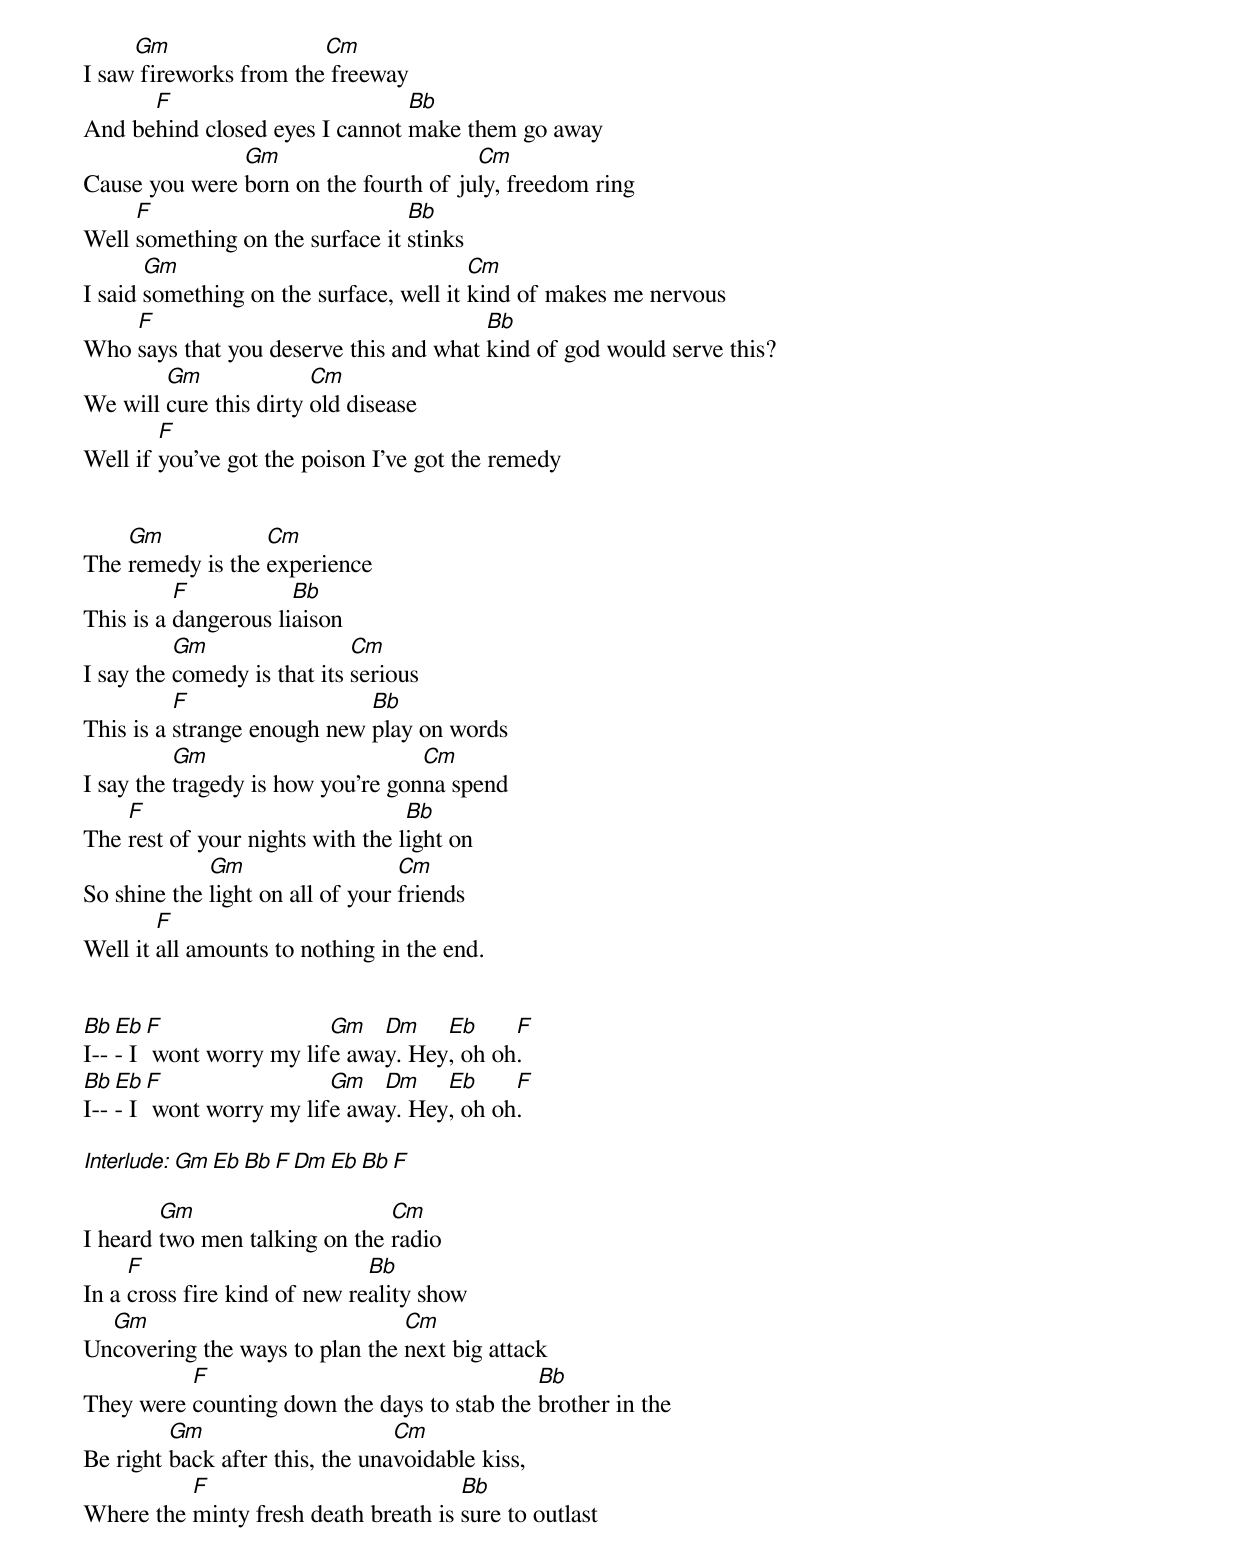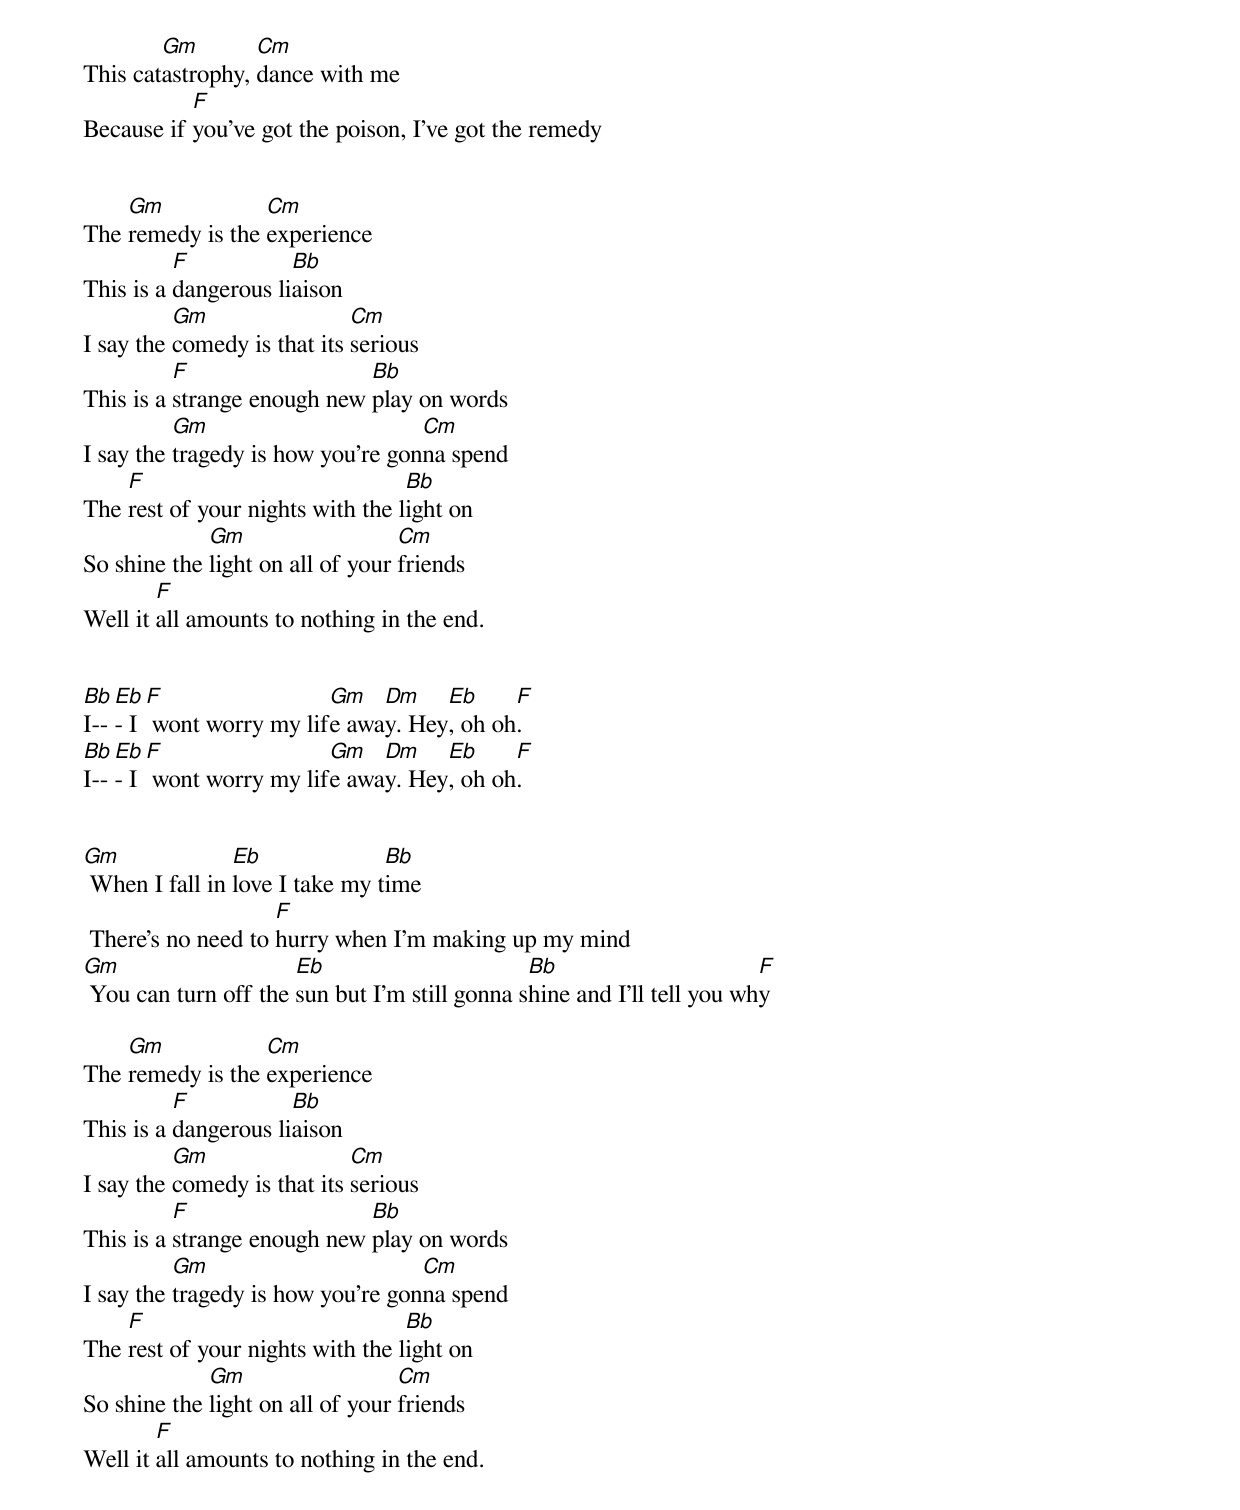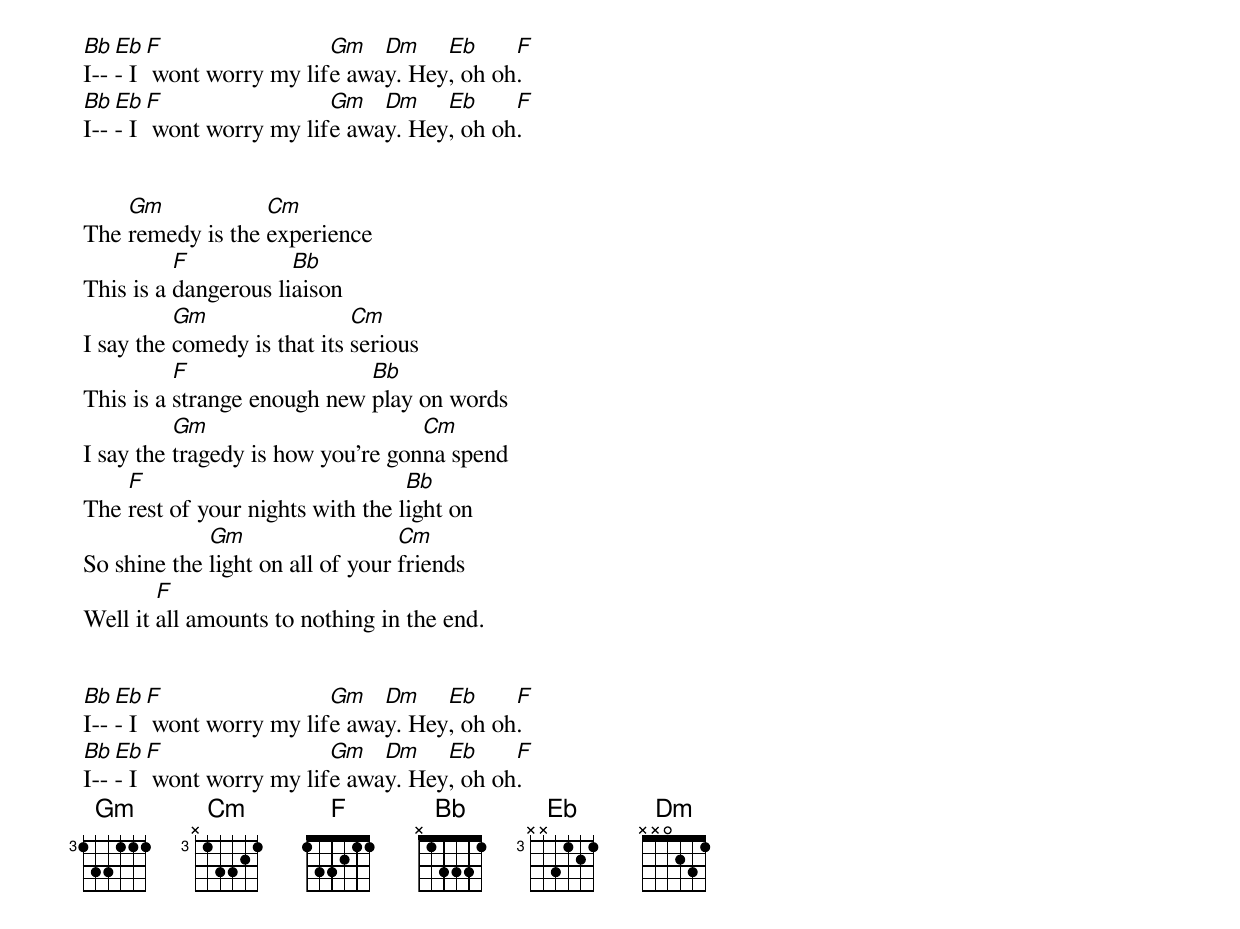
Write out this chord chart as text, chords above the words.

     Gm                 Cm
I saw fireworks from the freeway
      F                         Bb
And behind closed eyes I cannot make them go away
               Gm                      Cm
Cause you were born on the fourth of july, freedom ring
     F                           Bb
Well something on the surface it stinks
       Gm                                Cm
I said something on the surface, well it kind of makes me nervous
    F                                   Bb
Who says that you deserve this and what kind of god would serve this?
        Gm              Cm
We will cure this dirty old disease
        F
Well if you've got the poison I've got the remedy


    Gm            Cm
The remedy is the experience
          F           Bb
This is a dangerous liaison
          Gm                 Cm
I say the comedy is that its serious
          F                  Bb
This is a strange enough new play on words
          Gm                       Cm
I say the tragedy is how you're gonna spend
    F                             Bb
The rest of your nights with the light on
             Gm                   Cm
So shine the light on all of your friends
        F
Well it all amounts to nothing in the end.


Bb Eb F                 Gm   Dm    Eb     F
I--- I wont worry my life away. Hey, oh oh.
Bb Eb F                 Gm   Dm    Eb     F
I--- I wont worry my life away. Hey, oh oh.

Interlude: Gm Eb Bb F Dm Eb Bb F

        Gm                     Cm
I heard two men talking on the radio
     F                        Bb
In a cross fire kind of new reality show
  Gm                            Cm
Uncovering the ways to plan the next big attack
          F                                  Bb
They were counting down the days to stab the brother in the
         Gm                      Cm
Be right back after this, the unavoidable kiss,
          F                           Bb
Where the minty fresh death breath is sure to outlast
        Gm        Cm
This catastrophy, dance with me
           F
Because if you've got the poison, I've got the remedy


    Gm            Cm
The remedy is the experience
          F           Bb
This is a dangerous liaison
          Gm                 Cm
I say the comedy is that its serious
          F                  Bb
This is a strange enough new play on words
          Gm                       Cm
I say the tragedy is how you're gonna spend
    F                             Bb
The rest of your nights with the light on
             Gm                   Cm
So shine the light on all of your friends
        F
Well it all amounts to nothing in the end.


Bb Eb F                 Gm   Dm    Eb     F
I--- I wont worry my life away. Hey, oh oh.
Bb Eb F                 Gm   Dm    Eb     F
I--- I wont worry my life away. Hey, oh oh.


Gm              Eb              Bb
 When I fall in love I take my time
                    F
 There's no need to hurry when I'm making up my mind
Gm                    Eb                       Bb                       F
 You can turn off the sun but I'm still gonna shine and I'll tell you why

    Gm            Cm
The remedy is the experience
          F           Bb
This is a dangerous liaison
          Gm                 Cm
I say the comedy is that its serious
          F                  Bb
This is a strange enough new play on words
          Gm                       Cm
I say the tragedy is how you're gonna spend
    F                             Bb
The rest of your nights with the light on
             Gm                   Cm
So shine the light on all of your friends
        F
Well it all amounts to nothing in the end.


Bb Eb F                 Gm   Dm    Eb     F
I--- I wont worry my life away. Hey, oh oh.
Bb Eb F                 Gm   Dm    Eb     F
I--- I wont worry my life away. Hey, oh oh.


    Gm            Cm
The remedy is the experience
          F           Bb
This is a dangerous liaison
          Gm                 Cm
I say the comedy is that its serious
          F                  Bb
This is a strange enough new play on words
          Gm                       Cm
I say the tragedy is how you're gonna spend
    F                             Bb
The rest of your nights with the light on
             Gm                   Cm
So shine the light on all of your friends
        F
Well it all amounts to nothing in the end.


Bb Eb F                 Gm   Dm    Eb     F
I--- I wont worry my life away. Hey, oh oh.
Bb Eb F                 Gm   Dm    Eb     F
I--- I wont worry my life away. Hey, oh oh.
